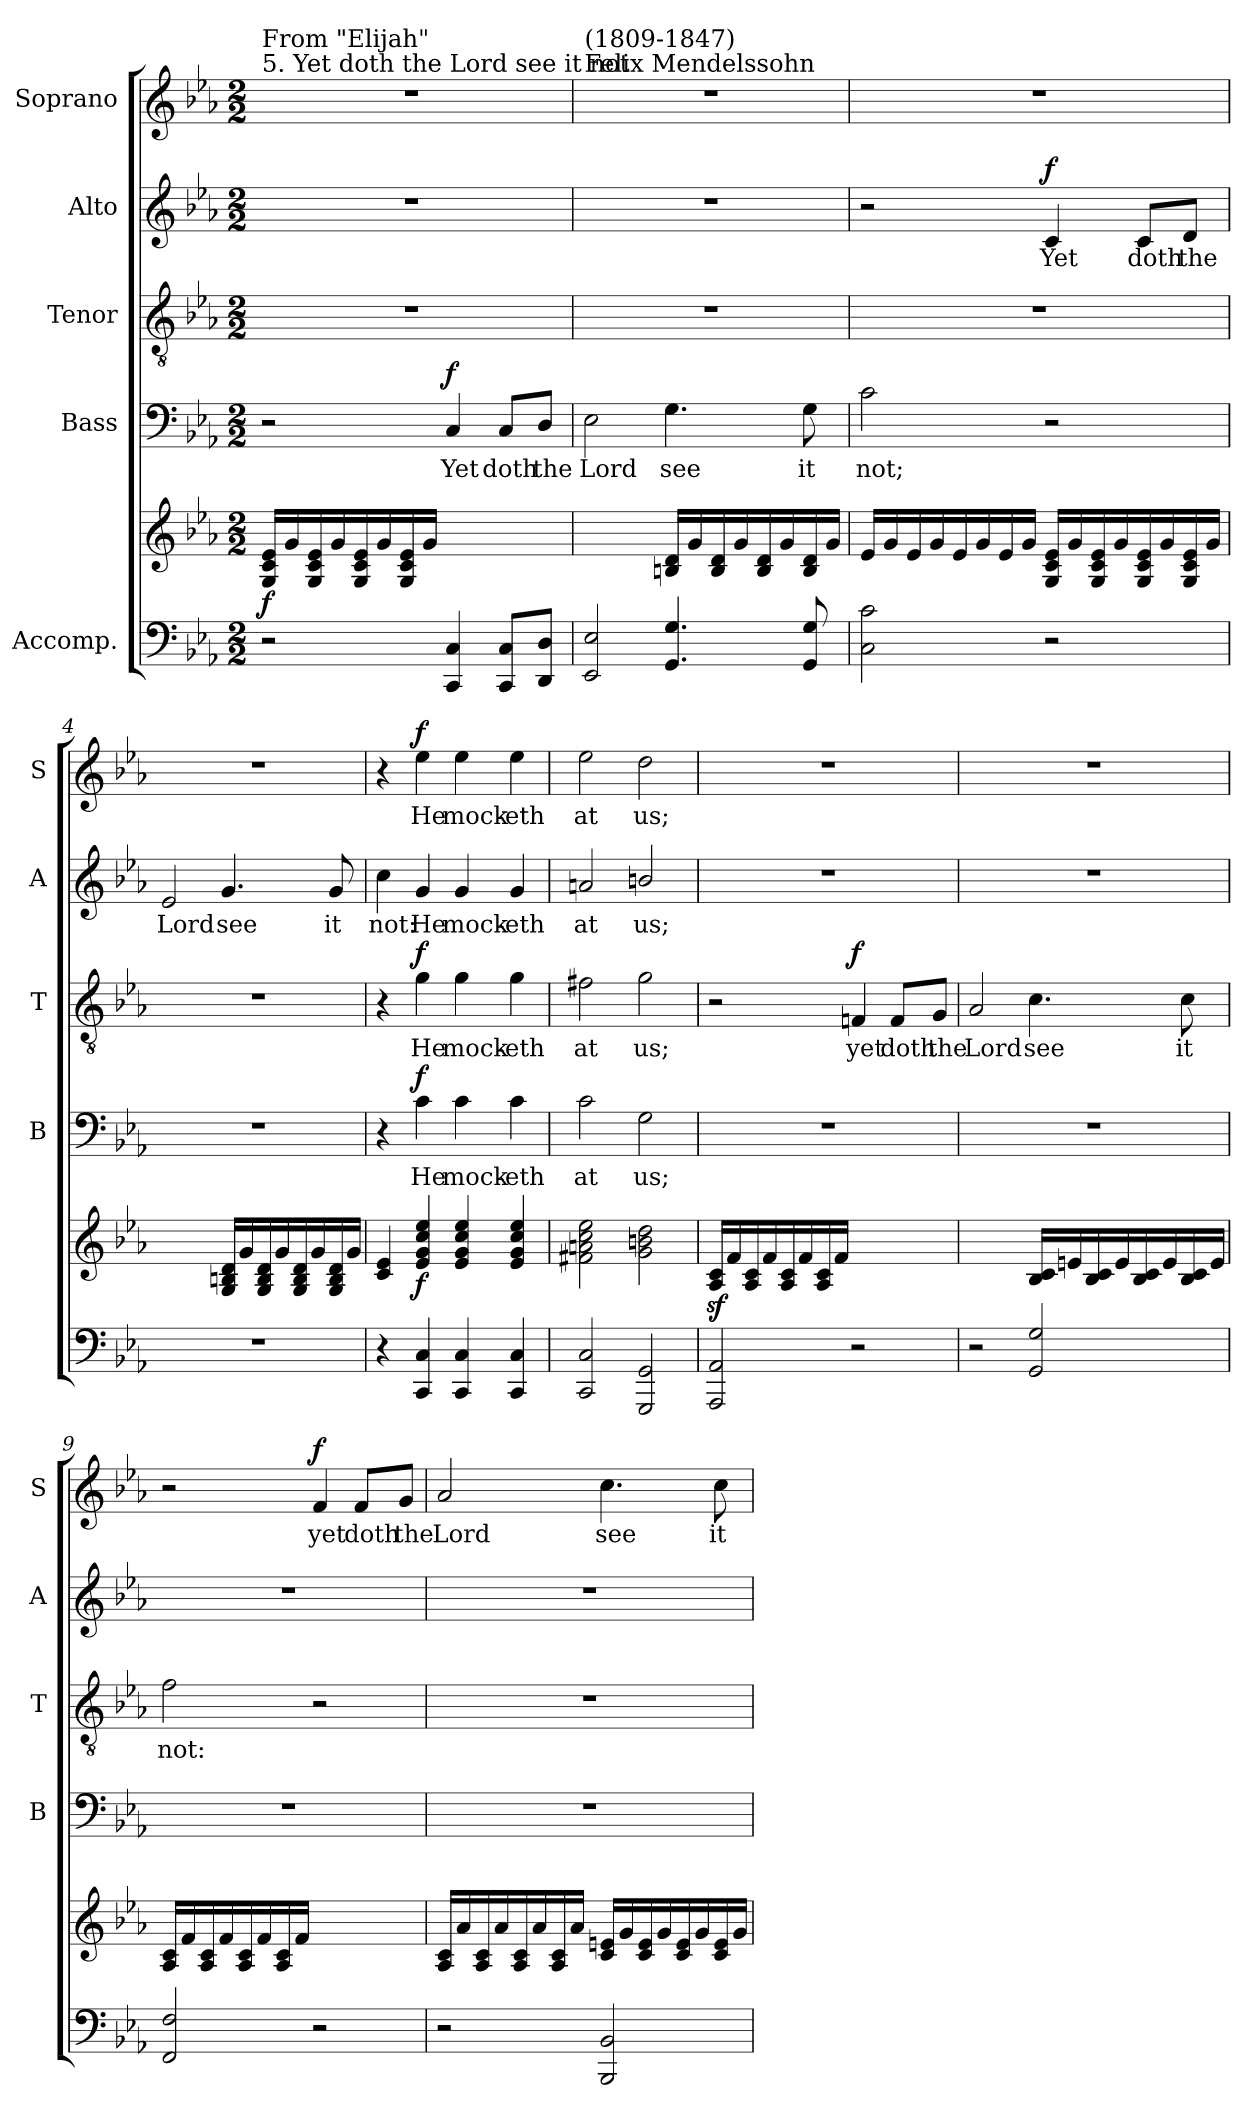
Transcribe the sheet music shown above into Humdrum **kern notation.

**kern	**kern	**dynam	**kern	**text	**dynam	**kern	**text	**dynam	**kern	**text	**dynam	**kern	**text	**dynam
*part5	*part5	*part5	*part4	*part4	*part4	*part3	*part3	*part3	*part2	*part2	*part2	*part1	*part1	*part1
*staff6	*staff5	*staff5/6	*staff4	*staff4	*staff4	*staff3	*staff3	*staff3	*staff2	*staff2	*staff2	*staff1	*staff1	*staff1
*I"Accomp.	*	*	*I"Bass	*	*	*I"Tenor	*	*	*I"Alto	*	*	*I"Soprano	*	*
*	*	*	*I'B	*	*	*I'T	*	*	*I'A	*	*	*I'S	*	*
*clefF4	*clefG2	*	*clefF4	*	*	*clefGv2	*	*	*clefG2	*	*	*clefG2	*	*
*k[b-e-a-]	*k[b-e-a-]	*	*k[b-e-a-]	*	*	*k[b-e-a-]	*	*	*k[b-e-a-]	*	*	*k[b-e-a-]	*	*
*E-:	*E-:	*	*E-:	*	*	*E-:	*	*	*E-:	*	*	*E-:	*	*
*M2/2	*M2/2	*	*M2/2	*	*	*M2/2	*	*	*M2/2	*	*	*M2/2	*	*
*MM120	*MM120	*	*MM120	*	*	*MM120	*	*	*MM120	*	*	*MM120	*	*
=1	=1	=1	=1	=1	=1	=1	=1	=1	=1	=1	=1	=1	=1	=1
!	!	!	!	!	!	!	!	!	!	!	!	!LO:TX:a:t=5. Yet doth the Lord see it not	!	!
!	!	!	!	!	!	!	!	!	!	!	!	!LO:TX:a:t=From "Elijah"	!	!
!	!	!LO:DY:b	!	!	!	!	!	!	!	!	!	!	!	!
2r	16G/ 16c/ 16e-/LL	f	2r	.	.	1r	.	.	1r	.	.	1r	.	.
.	16g/	.	.	.	.	.	.	.	.	.	.	.	.	.
.	16G/ 16c/ 16e-/	.	.	.	.	.	.	.	.	.	.	.	.	.
.	16g/	.	.	.	.	.	.	.	.	.	.	.	.	.
.	16G/ 16c/ 16e-/	.	.	.	.	.	.	.	.	.	.	.	.	.
.	16g/	.	.	.	.	.	.	.	.	.	.	.	.	.
.	16G/ 16c/ 16e-/	.	.	.	.	.	.	.	.	.	.	.	.	.
.	16g/JJ	.	.	.	.	.	.	.	.	.	.	.	.	.
!	!	!	!	!LO:LY:b	!LO:DY:b	!	!	!	!	!	!	!	!	!
4CC/ 4C/	2ryy	.	4C/	Yet	f	.	.	.	.	.	.	.	.	.
!	!	!	!	!LO:LY:b	!	!	!	!	!	!	!	!	!	!
8CC/ 8C/L	.	.	8C/L	doth	.	.	.	.	.	.	.	.	.	.
!	!	!	!	!LO:LY:b	!	!	!	!	!	!	!	!	!	!
8DD/ 8D/J	.	.	8D/J	the	.	.	.	.	.	.	.	.	.	.
=2	=2	=2	=2	=2	=2	=2	=2	=2	=2	=2	=2	=2	=2	=2
!	!	!	!	!	!	!	!	!	!	!	!	!LO:TX:a:t=Felix Mendelssohn	!	!
!	!	!	!	!	!	!	!	!	!	!	!	!LO:TX:a:t=(1809-1847)	!	!
!	!	!	!	!LO:LY:b	!	!	!	!	!	!	!	!	!	!
2EE-/ 2E-/	2ryy	.	2E-\	Lord	.	1r	.	.	1r	.	.	1r	.	.
!	!	!	!	!LO:LY:b	!	!	!	!	!	!	!	!	!	!
4.GG/ 4.G/	16Bn/ 16d/LL	.	4.G\	see	.	.	.	.	.	.	.	.	.	.
.	16g/	.	.	.	.	.	.	.	.	.	.	.	.	.
.	16B/ 16d/	.	.	.	.	.	.	.	.	.	.	.	.	.
.	16g/	.	.	.	.	.	.	.	.	.	.	.	.	.
.	16B/ 16d/	.	.	.	.	.	.	.	.	.	.	.	.	.
.	16g/	.	.	.	.	.	.	.	.	.	.	.	.	.
!	!	!	!	!LO:LY:b	!	!	!	!	!	!	!	!	!	!
8GG/ 8G/	16B/ 16d/	.	8G\	it	.	.	.	.	.	.	.	.	.	.
.	16g/JJ	.	.	.	.	.	.	.	.	.	.	.	.	.
=3	=3	=3	=3	=3	=3	=3	=3	=3	=3	=3	=3	=3	=3	=3
!	!	!	!	!LO:LY:b	!	!	!	!	!	!	!	!	!	!
2C\ 2c\	16e-/LL	.	2c\	not;	.	1r	.	.	2r	.	.	1r	.	.
.	16g/	.	.	.	.	.	.	.	.	.	.	.	.	.
.	16e-/	.	.	.	.	.	.	.	.	.	.	.	.	.
.	16g/	.	.	.	.	.	.	.	.	.	.	.	.	.
.	16e-/	.	.	.	.	.	.	.	.	.	.	.	.	.
.	16g/	.	.	.	.	.	.	.	.	.	.	.	.	.
.	16e-/	.	.	.	.	.	.	.	.	.	.	.	.	.
.	16g/JJ	.	.	.	.	.	.	.	.	.	.	.	.	.
!	!	!	!	!	!	!	!	!	!	!LO:LY:b	!LO:DY:b	!	!	!
2r	16G/ 16c/ 16e-/LL	.	2r	.	.	.	.	.	4c/	Yet	f	.	.	.
.	16g/	.	.	.	.	.	.	.	.	.	.	.	.	.
.	16G/ 16c/ 16e-/	.	.	.	.	.	.	.	.	.	.	.	.	.
.	16g/	.	.	.	.	.	.	.	.	.	.	.	.	.
!	!	!	!	!	!	!	!	!	!	!LO:LY:b	!	!	!	!
.	16G/ 16c/ 16e-/	.	.	.	.	.	.	.	8c/L	doth	.	.	.	.
.	16g/	.	.	.	.	.	.	.	.	.	.	.	.	.
!	!	!	!	!	!	!	!	!	!	!LO:LY:b	!	!	!	!
.	16G/ 16c/ 16e-/	.	.	.	.	.	.	.	8d/J	the	.	.	.	.
.	16g/JJ	.	.	.	.	.	.	.	.	.	.	.	.	.
=4	=4	=4	=4	=4	=4	=4	=4	=4	=4	=4	=4	=4	=4	=4
!	!	!	!	!	!	!	!	!	!	!LO:LY:b	!	!	!	!
1r	2ryy	.	1r	.	.	1r	.	.	2e-/	Lord	.	1r	.	.
!	!	!	!	!	!	!	!	!	!	!LO:LY:b	!	!	!	!
.	16G/ 16Bn/ 16d/LL	.	.	.	.	.	.	.	4.g/	see	.	.	.	.
.	16g/	.	.	.	.	.	.	.	.	.	.	.	.	.
.	16G/ 16B/ 16d/	.	.	.	.	.	.	.	.	.	.	.	.	.
.	16g/	.	.	.	.	.	.	.	.	.	.	.	.	.
.	16G/ 16B/ 16d/	.	.	.	.	.	.	.	.	.	.	.	.	.
.	16g/	.	.	.	.	.	.	.	.	.	.	.	.	.
!	!	!	!	!	!	!	!	!	!	!LO:LY:b	!	!	!	!
.	16G/ 16B/ 16d/	.	.	.	.	.	.	.	8g/	it	.	.	.	.
.	16g/JJ	.	.	.	.	.	.	.	.	.	.	.	.	.
!!LO:LB:g=z
=5	=5	=5	=5	=5	=5	=5	=5	=5	=5	=5	=5	=5	=5	=5
!	!	!	!	!	!	!	!	!	!	!LO:LY:b	!	!	!	!
4r	4c/ 4e-/	.	4r	.	.	4r	.	.	4cc\	not:	.	4r	.	.
!	!	!LO:DY:b	!	!LO:LY:b	!LO:DY:b	!	!LO:LY:b	!LO:DY:b	!	!LO:LY:b	!	!	!LO:LY:b	!LO:DY:b
4CC/ 4C/	4e-/ 4g/ 4cc/ 4ee-/	f	4c\	He	f	4g\	He	f	4g/	He	.	4ee-\	He	f
!	!	!	!	!LO:LY:b	!	!	!LO:LY:b	!	!	!LO:LY:b	!	!	!LO:LY:b	!
4CC/ 4C/	4e-/ 4g/ 4cc/ 4ee-/	.	4c\	mock-	.	4g\	mock-	.	4g/	mock-	.	4ee-\	mock-	.
!	!	!	!	!LO:LY:b	!	!	!LO:LY:b	!	!	!LO:LY:b	!	!	!LO:LY:b	!
4CC/ 4C/	4e-/ 4g/ 4cc/ 4ee-/	.	4c\	-eth	.	4g\	-eth	.	4g/	-eth	.	4ee-\	-eth	.
=6	=6	=6	=6	=6	=6	=6	=6	=6	=6	=6	=6	=6	=6	=6
!	!	!	!	!LO:LY:b	!	!	!LO:LY:b	!	!	!LO:LY:b	!	!	!LO:LY:b	!
2CC/ 2C/	2f#X\ 2an\ 2cc\ 2ee-\	.	2c\	at	.	2f#X\	at	.	2an/	at	.	2ee-\	at	.
!	!	!	!	!LO:LY:b	!	!	!LO:LY:b	!	!	!LO:LY:b	!	!	!LO:LY:b	!
2GGG/ 2GG/	2g\ 2bn\ 2dd\	.	2G\	us;	.	2g\	us;	.	2bn/	us;	.	2dd\	us;	.
=7	=7	=7	=7	=7	=7	=7	=7	=7	=7	=7	=7	=7	=7	=7
2AAA-/ 2AA-/	16A-/z< 16c/z<LL	.	1r	.	.	2r	.	.	1r	.	.	1r	.	.
.	16f/	.	.	.	.	.	.	.	.	.	.	.	.	.
.	16A-/ 16c/	.	.	.	.	.	.	.	.	.	.	.	.	.
.	16f/	.	.	.	.	.	.	.	.	.	.	.	.	.
.	16A-/ 16c/	.	.	.	.	.	.	.	.	.	.	.	.	.
.	16f/	.	.	.	.	.	.	.	.	.	.	.	.	.
.	16A-/ 16c/	.	.	.	.	.	.	.	.	.	.	.	.	.
.	16f/JJ	.	.	.	.	.	.	.	.	.	.	.	.	.
!	!	!	!	!	!	!	!LO:LY:b	!LO:DY:b	!	!	!	!	!	!
2r	2ryy	.	.	.	.	4Fni/	yet	f	.	.	.	.	.	.
!	!	!	!	!	!	!	!LO:LY:b	!	!	!	!	!	!	!
.	.	.	.	.	.	8F/L	doth	.	.	.	.	.	.	.
!	!	!	!	!	!	!	!LO:LY:b	!	!	!	!	!	!	!
.	.	.	.	.	.	8G/J	the	.	.	.	.	.	.	.
=8	=8	=8	=8	=8	=8	=8	=8	=8	=8	=8	=8	=8	=8	=8
!	!	!	!	!	!	!	!LO:LY:b	!	!	!	!	!	!	!
2r	2ryy	.	1r	.	.	2A-i/	Lord	.	1r	.	.	1r	.	.
!	!	!	!	!	!	!	!LO:LY:b	!	!	!	!	!	!	!
2GG/ 2G/	16B-/ 16c/LL	.	.	.	.	4.c\	see	.	.	.	.	.	.	.
.	16en/	.	.	.	.	.	.	.	.	.	.	.	.	.
.	16B-/ 16c/	.	.	.	.	.	.	.	.	.	.	.	.	.
.	16e/	.	.	.	.	.	.	.	.	.	.	.	.	.
.	16B-/ 16c/	.	.	.	.	.	.	.	.	.	.	.	.	.
.	16e/	.	.	.	.	.	.	.	.	.	.	.	.	.
!	!	!	!	!	!	!	!LO:LY:b	!	!	!	!	!	!	!
.	16B-/ 16c/	.	.	.	.	8c\	it	.	.	.	.	.	.	.
.	16e/JJ	.	.	.	.	.	.	.	.	.	.	.	.	.
=9	=9	=9	=9	=9	=9	=9	=9	=9	=9	=9	=9	=9	=9	=9
!	!	!	!	!	!	!	!LO:LY:b	!	!	!	!	!	!	!
2FF/ 2F/	16A-/ 16c/LL	.	1r	.	.	2f\	not:	.	1r	.	.	2r	.	.
.	16f/	.	.	.	.	.	.	.	.	.	.	.	.	.
.	16A-/ 16c/	.	.	.	.	.	.	.	.	.	.	.	.	.
.	16f/	.	.	.	.	.	.	.	.	.	.	.	.	.
.	16A-/ 16c/	.	.	.	.	.	.	.	.	.	.	.	.	.
.	16f/	.	.	.	.	.	.	.	.	.	.	.	.	.
.	16A-/ 16c/	.	.	.	.	.	.	.	.	.	.	.	.	.
.	16f/JJ	.	.	.	.	.	.	.	.	.	.	.	.	.
!	!	!	!	!	!	!	!	!	!	!	!	!	!LO:LY:b	!LO:DY:b
2r	2ryy	.	.	.	.	2r	.	.	.	.	.	4f/	yet	f
!	!	!	!	!	!	!	!	!	!	!	!	!	!LO:LY:b	!
.	.	.	.	.	.	.	.	.	.	.	.	8f/L	doth	.
!	!	!	!	!	!	!	!	!	!	!	!	!	!LO:LY:b	!
.	.	.	.	.	.	.	.	.	.	.	.	8g/J	the	.
!!LO:PB:g=z
=10	=10	=10	=10	=10	=10	=10	=10	=10	=10	=10	=10	=10	=10	=10
!	!	!	!	!	!	!	!	!	!	!	!	!	!LO:LY:b	!
2r	16A-/ 16c/LL	.	1r	.	.	1r	.	.	1r	.	.	2a-/	Lord	.
.	16a-/	.	.	.	.	.	.	.	.	.	.	.	.	.
.	16A-/ 16c/	.	.	.	.	.	.	.	.	.	.	.	.	.
.	16a-/	.	.	.	.	.	.	.	.	.	.	.	.	.
.	16A-/ 16c/	.	.	.	.	.	.	.	.	.	.	.	.	.
.	16a-/	.	.	.	.	.	.	.	.	.	.	.	.	.
.	16A-/ 16c/	.	.	.	.	.	.	.	.	.	.	.	.	.
.	16a-/JJ	.	.	.	.	.	.	.	.	.	.	.	.	.
!	!	!	!	!	!	!	!	!	!	!	!	!	!LO:LY:b	!
2BBB-/ 2BB-/	16c/ 16en/LL	.	.	.	.	.	.	.	.	.	.	4.cc\	see	.
.	16g/	.	.	.	.	.	.	.	.	.	.	.	.	.
.	16c/ 16e/	.	.	.	.	.	.	.	.	.	.	.	.	.
.	16g/	.	.	.	.	.	.	.	.	.	.	.	.	.
.	16c/ 16e/	.	.	.	.	.	.	.	.	.	.	.	.	.
.	16g/	.	.	.	.	.	.	.	.	.	.	.	.	.
!	!	!	!	!	!	!	!	!	!	!	!	!	!LO:LY:b	!
.	16c/ 16e/	.	.	.	.	.	.	.	.	.	.	8cc\	it	.
.	16g/JJ	.	.	.	.	.	.	.	.	.	.	.	.	.
=	=	=	=	=	=	=	=	=	=	=	=	=	=	=
*-	*-	*-	*-	*-	*-	*-	*-	*-	*-	*-	*-	*-	*-	*-
